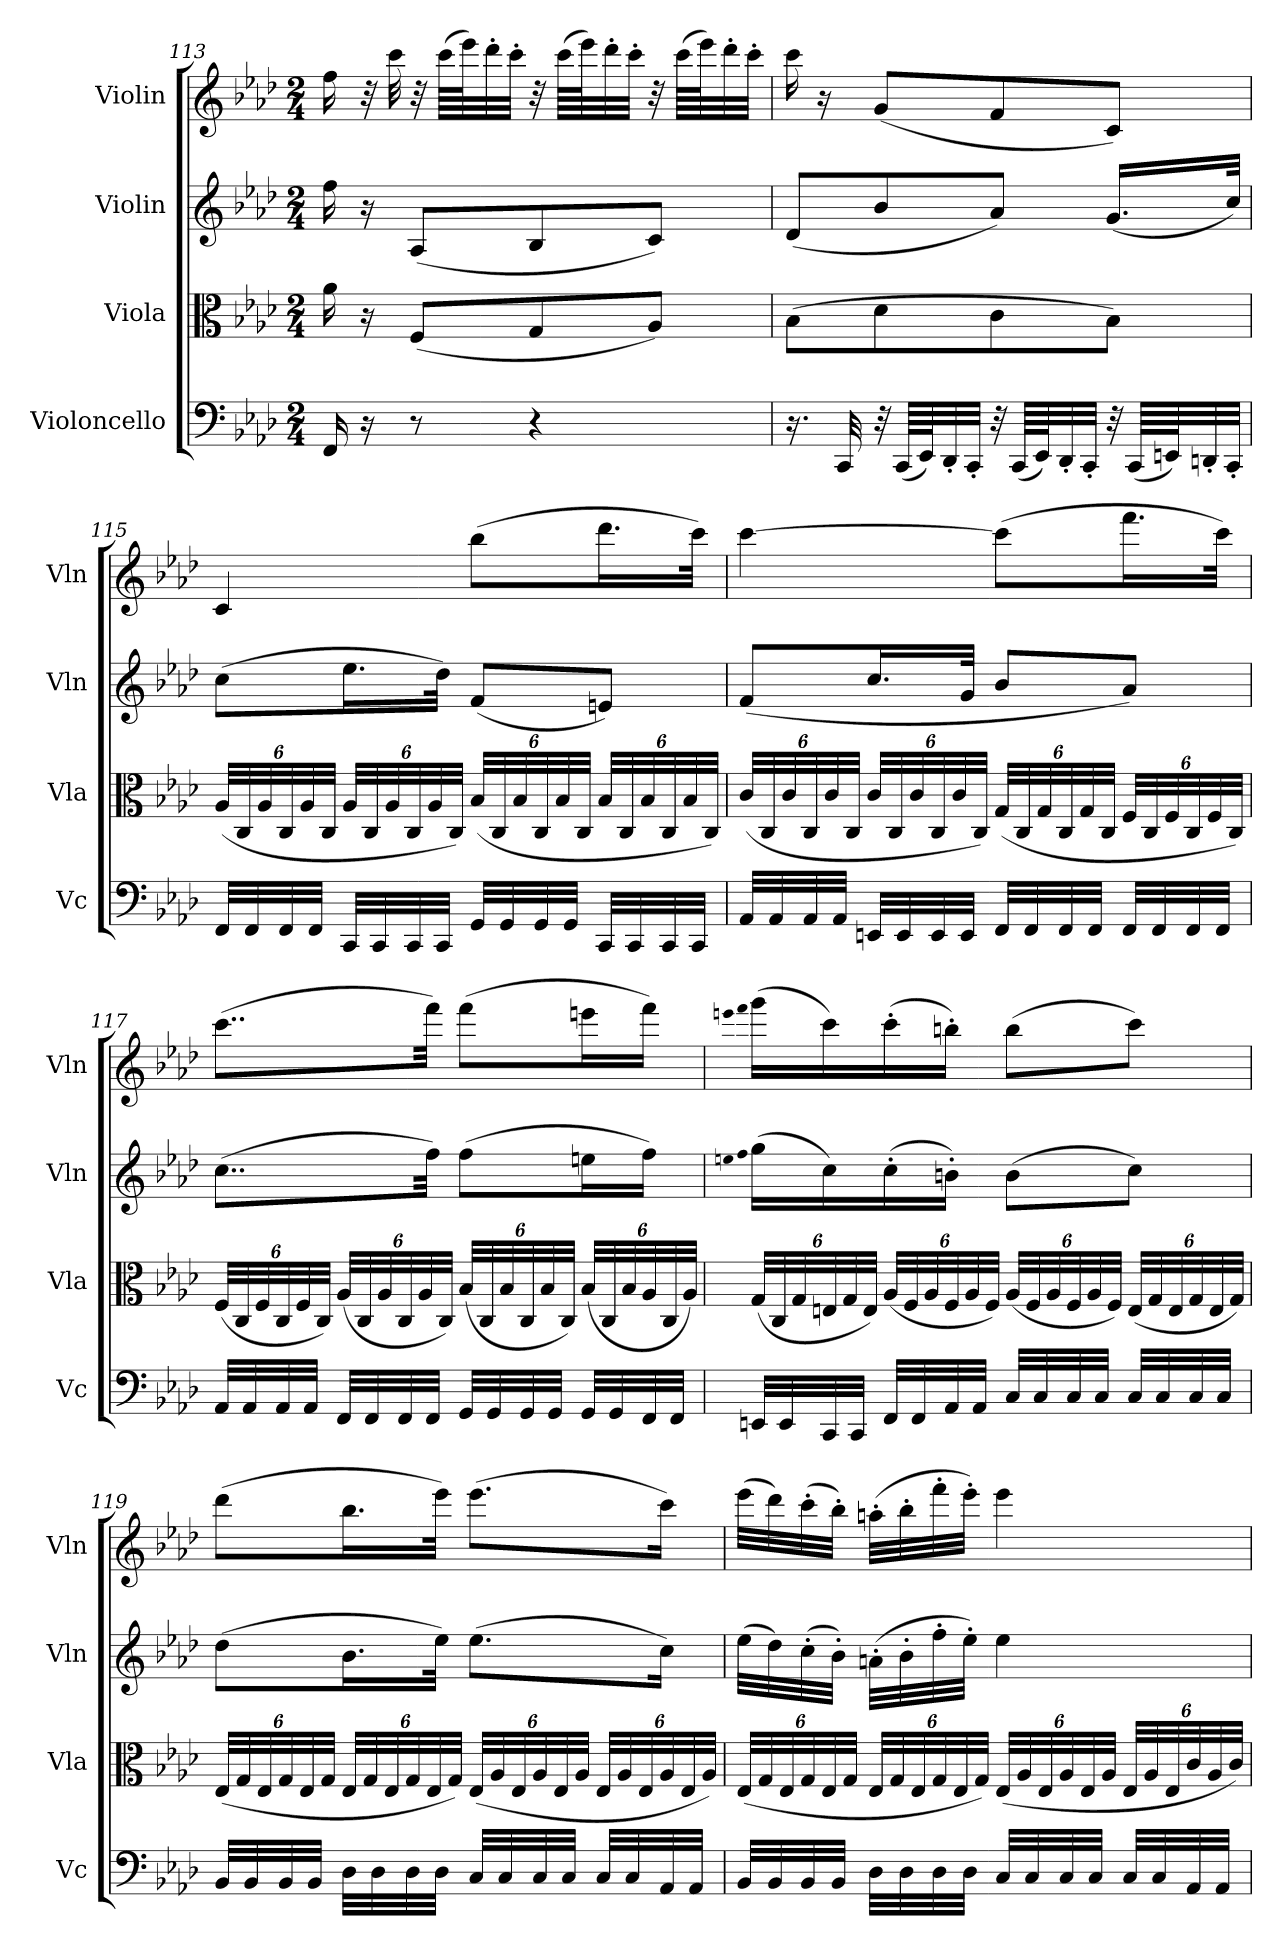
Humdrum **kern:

**kern	**kern	**kern	**kern
*part4	*part3	*part2	*part1
*staff4	*staff3	*staff2	*staff1
*I"Violoncello	*I"Viola	*I"Violin	*I"Violin
*I'Vc	*I'Vla	*I'Vln	*I'Vln
*clefF4	*clefC3	*clefG2	*clefG2
*k[b-e-a-d-]	*k[b-e-a-d-]	*k[b-e-a-d-]	*k[b-e-a-d-]
*M2/4	*M2/4	*M2/4	*M2/4
=113	=113	=113	=113
16FF/	16a-\	16ff\	16ff\
16r	16r	16r	32r
.	.	.	32ccc\
8r	(8F/L	(8A-/L	32r
.	.	.	(64ccc\LLLL
.	.	.	64eee-\J)
.	.	.	32ddd-'\
.	.	.	32ccc'\JJJ
4r	8G/	8B-/	32r
.	.	.	(64ccc\LLLL
.	.	.	64eee-\J)
.	.	.	32ddd-'\
.	.	.	32ccc'\JJJ
.	8A-/J)	8c/J)	32r
.	.	.	(64ccc\LLLL
.	.	.	64eee-\J)
.	.	.	32ddd-'\
.	.	.	32ccc'\JJJ
=114	=114	=114	=114
16.r	(8B-\L	(8d-/L	16ccc\
.	.	.	16r
32CC/	.	.	.
32r	8d-\	8b-/	(8g/L
(64CC/LLLL	.	.	.
64EE-/J)	.	.	.
32DD-'/	.	.	.
32CC'/JJJ	.	.	.
32r	8c\	8a-/J)	8f/
(64CC/LLLL	.	.	.
64EE-/J)	.	.	.
32DD-'/	.	.	.
32CC'/JJJ	.	.	.
32r	8B-\J)	(16.g/LL	8c/J)
(64CC/LLLL	.	.	.
64EEn/J)	.	.	.
32DDn'/	.	.	.
32CC'/JJJ	.	32cc/JJk)	.
=115	=115	=115	=115
32FF/LLL	(48A-/LLL	(8cc\L	4c/
.	48C/	.	.
32FF/	.	.	.
.	48A-/	.	.
32FF/	48C/	.	.
.	48A-/	.	.
32FF/JJJ	.	.	.
.	48C/JJJ	.	.
32CC/LLL	48A-/LLL	16.ee-\L	.
.	48C/	.	.
32CC/	.	.	.
.	48A-/	.	.
32CC/	48C/	.	.
.	48A-/	.	.
32CC/JJJ	.	32dd-\JJk)	.
.	48C/JJJ)	.	.
32GG/LLL	(48B-/LLL	(8f/L	(8bb-\L
.	48C/	.	.
32GG/	.	.	.
.	48B-/	.	.
32GG/	48C/	.	.
.	48B-/	.	.
32GG/JJJ	.	.	.
.	48C/JJJ	.	.
32CC/LLL	48B-/LLL	8en/J)	16.ddd-\L
.	48C/	.	.
32CC/	.	.	.
.	48B-/	.	.
32CC/	48C/	.	.
.	48B-/	.	.
32CC/JJJ	.	.	32ccc\JJk)
.	48C/JJJ)	.	.
=116	=116	=116	=116
32AA-/LLL	(48c/LLL	(8f/L	[4ccc\
.	48C/	.	.
32AA-/	.	.	.
.	48c/	.	.
32AA-/	48C/	.	.
.	48c/	.	.
32AA-/JJJ	.	.	.
.	48C/JJJ	.	.
32EEn/LLL	48c/LLL	16.cc/L	.
.	48C/	.	.
32EE/	.	.	.
.	48c/	.	.
32EE/	48C/	.	.
.	48c/	.	.
32EE/JJJ	.	32g/JJk	.
.	48C/JJJ)	.	.
32FF/LLL	(48G/LLL	8b-/L	(8ccc\L]
.	48C/	.	.
32FF/	.	.	.
.	48G/	.	.
32FF/	48C/	.	.
.	48G/	.	.
32FF/JJJ	.	.	.
.	48C/JJJ	.	.
32FF/LLL	48F/LLL	8a-/J)	16.fff\L
.	48C/	.	.
32FF/	.	.	.
.	48F/	.	.
32FF/	48C/	.	.
.	48F/	.	.
32FF/JJJ	.	.	32ccc\JJk)
.	48C/JJJ)	.	.
=117	=117	=117	=117
32AA-/LLL	(48F/LLL	(8..cc\L	(8..ccc\L
.	48C/	.	.
32AA-/	.	.	.
.	48F/	.	.
32AA-/	48C/	.	.
.	48F/	.	.
32AA-/JJJ	.	.	.
.	48C/JJJ)	.	.
32FF/LLL	(48A-/LLL	.	.
.	48C/	.	.
32FF/	.	.	.
.	48A-/	.	.
32FF/	48C/	.	.
.	48A-/	.	.
32FF/JJJ	.	32ff\Jkk)	32fff\Jkk)
.	48C/JJJ)	.	.
32GG/LLL	(48B-/LLL	(8ff\L	(8fff\L
.	48C/	.	.
32GG/	.	.	.
.	48B-/	.	.
32GG/	48C/	.	.
.	48B-/	.	.
32GG/JJJ	.	.	.
.	48C/JJJ)	.	.
32GG/LLL	(48B-/LLL	16een\L	16eeen\L
.	48C/	.	.
32GG/	.	.	.
.	48B-/	.	.
32FF/	48A-/	16ff\JJ)	16fff\JJ)
.	48C/	.	.
32FF/JJJ	.	.	.
.	48A-/JJJ)	.	.
=118	=118	=118	=118
.	.	qeen	qeeen
.	.	qff	qfff
32EEn/LLL	(48G/LLL	(16gg\LL	(16ggg\LL
.	48C/	.	.
32EE/	.	.	.
.	48G/	.	.
32CC/	48En/	16cc\)	16ccc\)
.	48G/	.	.
32CC/JJJ	.	.	.
.	48E/JJJ)	.	.
32FF/LLL	(48A-/LLL	(16cc'\	(16ccc'\
.	48F/	.	.
32FF/	.	.	.
.	48A-/	.	.
32AA-/	48F/	16bn'\JJ)	16bbn'\JJ)
.	48A-/	.	.
32AA-/JJJ	.	.	.
.	48F/JJJ)	.	.
32C/LLL	(48A-/LLL	(8b\L	(8bb\L
.	48F/	.	.
32C/	.	.	.
.	48A-/	.	.
32C/	48F/	.	.
.	48A-/	.	.
32C/JJJ	.	.	.
.	48F/JJJ)	.	.
32C/LLL	(48E/LLL	8cc\J)	8ccc\J)
.	48G/	.	.
32C/	.	.	.
.	48E/	.	.
32C/	48G/	.	.
.	48E/	.	.
32C/JJJ	.	.	.
.	48G/JJJ)	.	.
=119	=119	=119	=119
32BB-/LLL	(48E-/LLL	(8dd-\L	(8ddd-\L
.	48G/	.	.
32BB-/	.	.	.
.	48E-/	.	.
32BB-/	48G/	.	.
.	48E-/	.	.
32BB-/JJJ	.	.	.
.	48G/JJJ	.	.
32D-\LLL	48E-/LLL	16.b-\L	16.bb-\L
.	48G/	.	.
32D-\	.	.	.
.	48E-/	.	.
32D-\	48G/	.	.
.	48E-/	.	.
32D-\JJJ	.	32ee-\JJk)	32eee-\JJk)
.	48G/JJJ)	.	.
32C/LLL	(48E-/LLL	(8.ee-\L	(8.eee-\L
.	48A-/	.	.
32C/	.	.	.
.	48E-/	.	.
32C/	48A-/	.	.
.	48E-/	.	.
32C/JJJ	.	.	.
.	48A-/JJJ	.	.
32C/LLL	48E-/LLL	.	.
.	48A-/	.	.
32C/	.	.	.
.	48E-/	.	.
32AA-/	48A-/	16cc\Jk)	16ccc\Jk)
.	48E-/	.	.
32AA-/JJJ	.	.	.
.	48A-/JJJ)	.	.
=120	=120	=120	=120
32BB-/LLL	(48E-/LLL	(32ee-\LLL	(32eee-\LLL
.	48G/	.	.
32BB-/	.	32dd-\)	32ddd-\)
.	48E-/	.	.
32BB-/	48G/	(32cc'\	(32ccc'\
.	48E-/	.	.
32BB-/JJJ	.	32b-'\JJJ)	32bb-'\JJJ)
.	48G/JJJ	.	.
32D-\LLL	48E-/LLL	(32an'\LLL	(32aan'\LLL
.	48G/	.	.
32D-\	.	32b-'\	32bb-'\
.	48E-/	.	.
32D-\	48G/	32ff'\	32fff'\
.	48E-/	.	.
32D-\JJJ	.	32ee-'\JJJ)	32eee-'\JJJ)
.	48G/JJJ)	.	.
32C/LLL	(48E-/LLL	4ee-\	4eee-\
.	48A-/	.	.
32C/	.	.	.
.	48E-/	.	.
32C/	48A-/	.	.
.	48E-/	.	.
32C/JJJ	.	.	.
.	48A-/JJJ	.	.
32C/LLL	48E-/LLL	.	.
.	48A-/	.	.
32C/	.	.	.
.	48E-/	.	.
32AA-/	48c/	.	.
.	48A-/	.	.
32AA-/JJJ	.	.	.
.	48c/JJJ)	.	.
=	=	=	=
*-	*-	*-	*-
